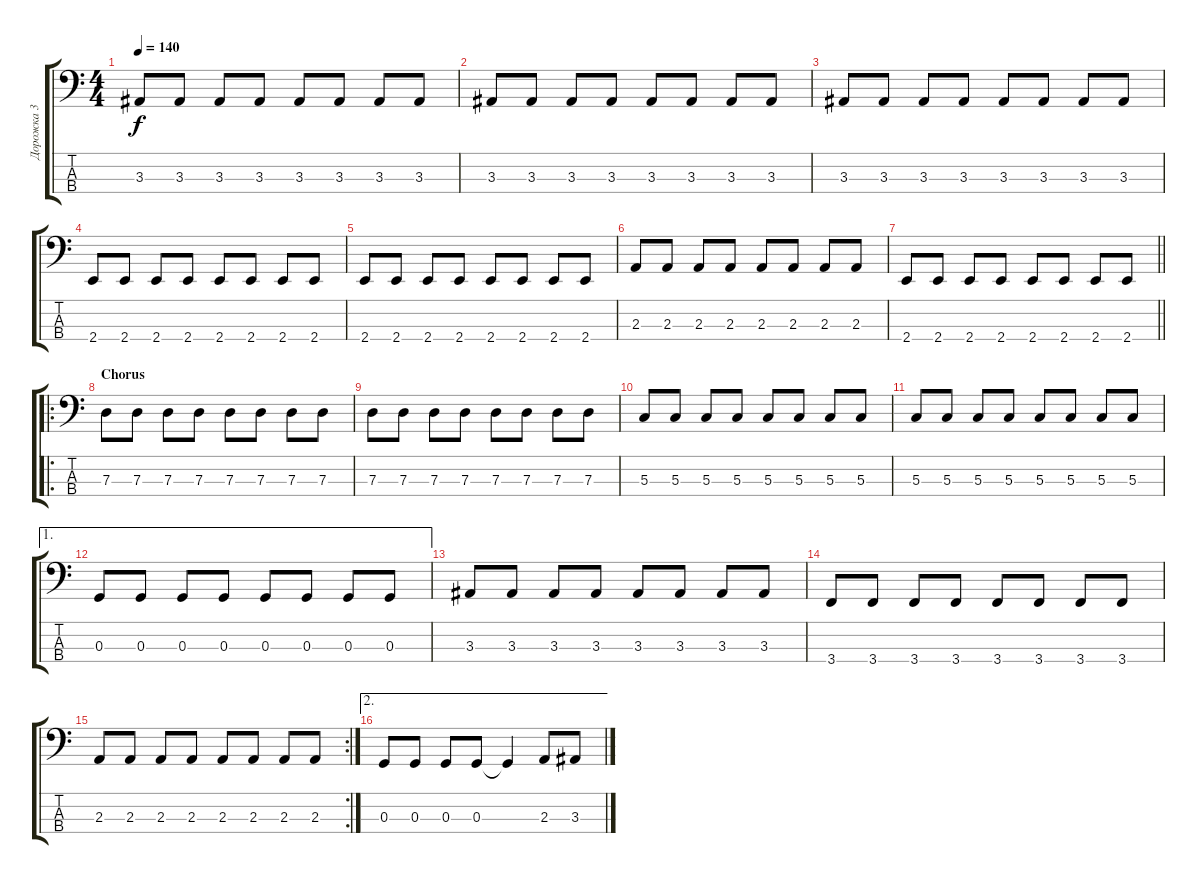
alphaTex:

\track ("Дорожка 3" "Дорожка 3") {instrument slapbass1}
\staff {score tabs}
\tuning (F2 C2 G1 D1) {hide}
\ts (4 4)
\tempo 140
\clef f4
\ks c
3.3.8{dy f} 3.3.8 3.3.8 3.3.8 3.3.8 3.3.8 3.3.8 3.3.8 |
3.3.8 3.3.8 3.3.8 3.3.8 3.3.8 3.3.8 3.3.8 3.3.8 |
3.3.8 3.3.8 3.3.8 3.3.8 3.3.8 3.3.8 3.3.8 3.3.8 |
2.4.8 2.4.8 2.4.8 2.4.8 2.4.8 2.4.8 2.4.8 2.4.8 |
2.4.8 2.4.8 2.4.8 2.4.8 2.4.8 2.4.8 2.4.8 2.4.8 |
2.3.8 2.3.8 2.3.8 2.3.8 2.3.8 2.3.8 2.3.8 2.3.8 |
\barLineRight lightlight
2.4.8 2.4.8 2.4.8 2.4.8 2.4.8 2.4.8 2.4.8 2.4.8 |
\ro
\section ("" "Chorus")
7.3.8 7.3.8 7.3.8 7.3.8 7.3.8 7.3.8 7.3.8 7.3.8 |
7.3.8 7.3.8 7.3.8 7.3.8 7.3.8 7.3.8 7.3.8 7.3.8 |
5.3.8 5.3.8 5.3.8 5.3.8 5.3.8 5.3.8 5.3.8 5.3.8 |
5.3.8 5.3.8 5.3.8 5.3.8 5.3.8 5.3.8 5.3.8 5.3.8 |
\ae 1
0.3.8 0.3.8 0.3.8 0.3.8 0.3.8 0.3.8 0.3.8 0.3.8 |
3.3.8 3.3.8 3.3.8 3.3.8 3.3.8 3.3.8 3.3.8 3.3.8 |
3.4.8 3.4.8 3.4.8 3.4.8 3.4.8 3.4.8 3.4.8 3.4.8 |
\rc 2
2.3.8 2.3.8 2.3.8 2.3.8 2.3.8 2.3.8 2.3.8 2.3.8 |
\ae 2
0.3.8 0.3.8 0.3.8 0.3.8 0.3{t}.4 2.3.8 3.3.8
